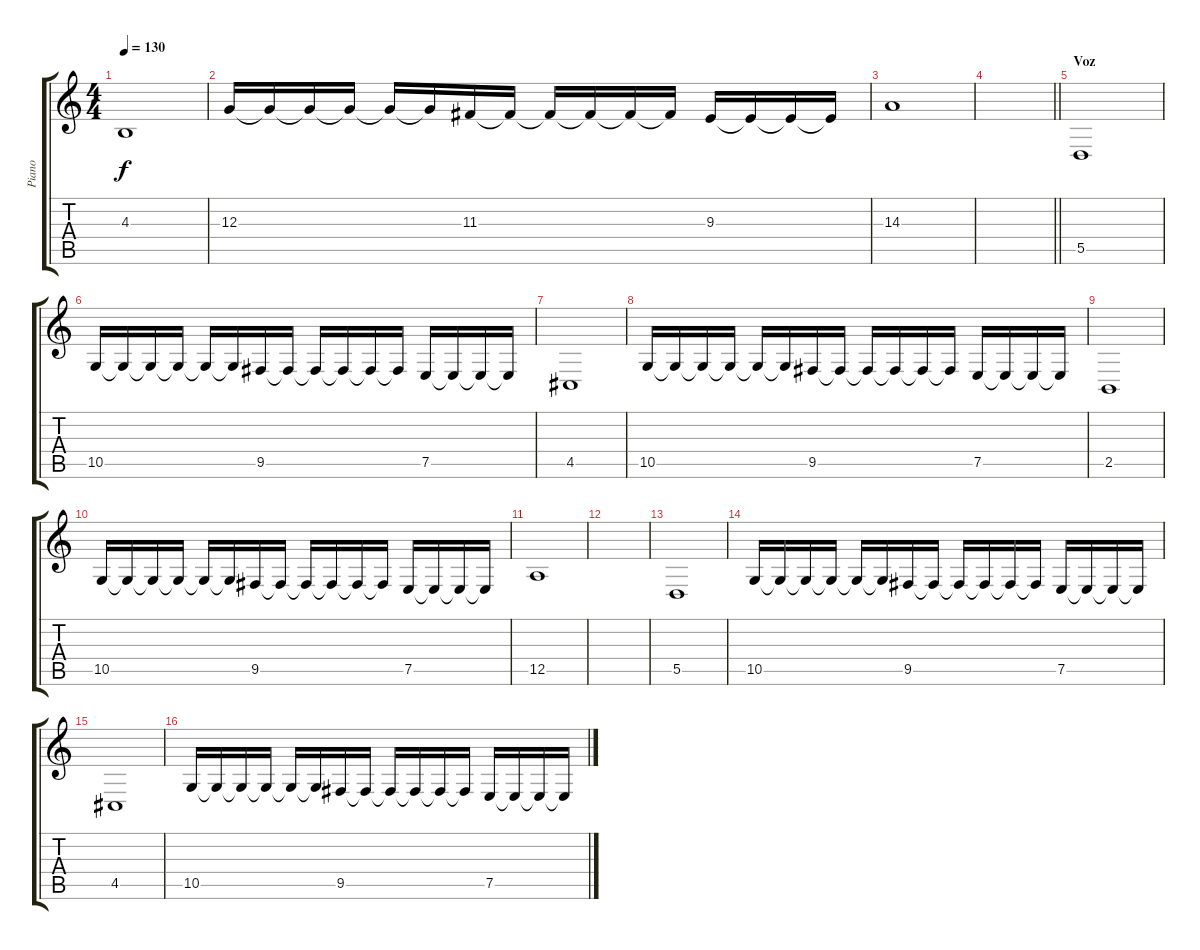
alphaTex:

\track ("Piano" "Piano") {instrument acousticgrandpiano}
\staff {score tabs}
\tuning (E4 B3 G3 D3 A2 E2) {hide}
\ts (4 4)
\tempo 130
\clef g2
\ks c
4.3.1{dy f} |
12.3.16 12.3{t}.16 12.3{t}.16 12.3{t}.16 12.3{t}.16 12.3{t}.16 11.3.16 11.3{t}.16 11.3{t}.16 11.3{t}.16 11.3{t}.16 11.3{t}.16 9.3.16 9.3{t}.16 9.3{t}.16 9.3{t}.16 |
14.3.1 |
\barLineRight lightlight
|
\section ("" "Voz")
5.5.1 |
10.5.16 10.5{t}.16 10.5{t}.16 10.5{t}.16 10.5{t}.16 10.5{t}.16 9.5.16 9.5{t}.16 9.5{t}.16 9.5{t}.16 9.5{t}.16 9.5{t}.16 7.5.16 7.5{t}.16 7.5{t}.16 7.5{t}.16 |
4.5.1 |
10.5.16 10.5{t}.16 10.5{t}.16 10.5{t}.16 10.5{t}.16 10.5{t}.16 9.5.16 9.5{t}.16 9.5{t}.16 9.5{t}.16 9.5{t}.16 9.5{t}.16 7.5.16 7.5{t}.16 7.5{t}.16 7.5{t}.16 |
2.5.1 |
10.5.16 10.5{t}.16 10.5{t}.16 10.5{t}.16 10.5{t}.16 10.5{t}.16 9.5.16 9.5{t}.16 9.5{t}.16 9.5{t}.16 9.5{t}.16 9.5{t}.16 7.5.16 7.5{t}.16 7.5{t}.16 7.5{t}.16 |
12.5.1 |
|
5.5.1 |
10.5.16 10.5{t}.16 10.5{t}.16 10.5{t}.16 10.5{t}.16 10.5{t}.16 9.5.16 9.5{t}.16 9.5{t}.16 9.5{t}.16 9.5{t}.16 9.5{t}.16 7.5.16 7.5{t}.16 7.5{t}.16 7.5{t}.16 |
4.5.1 |
10.5.16 10.5{t}.16 10.5{t}.16 10.5{t}.16 10.5{t}.16 10.5{t}.16 9.5.16 9.5{t}.16 9.5{t}.16 9.5{t}.16 9.5{t}.16 9.5{t}.16 7.5.16 7.5{t}.16 7.5{t}.16 7.5{t}.16
